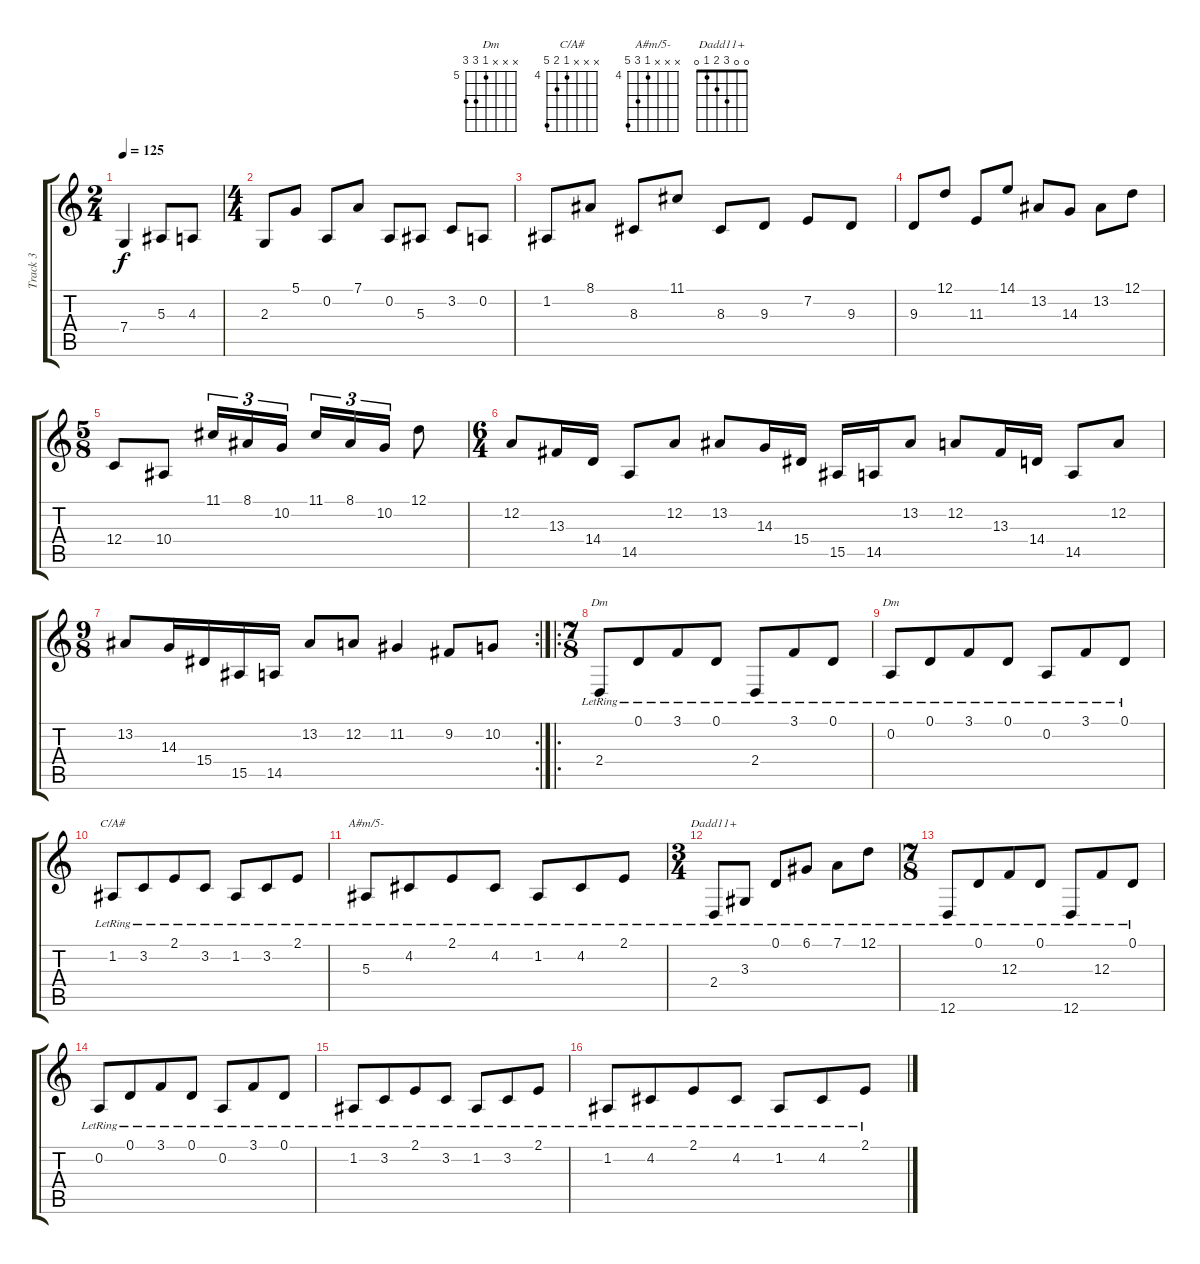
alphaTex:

\track ("Track 3" "Track 3") {instrument acousticgrandpiano}
\staff {score tabs}
\tuning (D4 A3 F3 C3 G2 D2) {hide}
\chord ("Dm" x x x 5 7 0) {firstfret 5}
\chord ("Dm" x x x 5 7 7) {firstfret 5}
\chord ("C/A#" x x x 4 5 8) {firstfret 4}
\chord ("A#m/5-" x x x 4 6 8) {firstfret 4}
\chord ("Dadd11+" 0 0 3 2 1 0)
\ts (2 4)
\tempo 125
\clef g2
\ks c
7.4.4{dy f} 5.3.8 4.3.8 |
\ts (4 4)
2.3.8 5.1.8 0.2.8 7.1.8 0.2.8 5.3.8 3.2.8 0.2.8 |
1.2.8 8.1.8 8.3.8 11.1.8 8.3.8 9.3.8 7.2.8 9.3.8 |
9.3.8 12.1.8 11.3.8 14.1.8 13.2.8 14.3.8 13.2.8 12.1.8 |
\ts (5 8)
12.4.8 10.4.8 11.1.16{tu (3 2)} 8.1.16{tu (3 2)} 10.2.16{tu (3 2)} 11.1.16{tu (3 2)} 8.1.16{tu (3 2)} 10.2.16{tu (3 2)} 12.1.8 |
\ts (6 4)
12.2.8 13.3.16 14.4.16 14.5.8 12.2.8 13.2.8 14.3.16 15.4.16 15.5.16 14.5.16 13.2.8 12.2.8 13.3.16 14.4.16 14.5.8 12.2.8 |
\rc 2
\ts (9 8)
13.2.8 14.3.16 15.4.16 15.5.16 14.5.16 13.2.8 12.2.8 11.2.4 9.2.8 10.2.8 |
\ro
\ts (7 8)
2.4{lr}.8{ch "Dm"} 0.1{lr}.8 3.1{lr}.8 0.1{lr}.8 2.4{lr}.8 3.1{lr}.8 0.1{lr}.8 |
0.2{lr}.8{ch "Dm"} 0.1{lr}.8 3.1{lr}.8 0.1{lr}.8 0.2{lr}.8 3.1{lr}.8 0.1{lr}.8 |
1.2{lr}.8{ch "C/A#"} 3.2{lr}.8 2.1{lr}.8 3.2{lr}.8 1.2{lr}.8 3.2{lr}.8 2.1{lr}.8 |
5.3{lr}.8{ch "A#m/5-"} 4.2{lr}.8 2.1{lr}.8 4.2{lr}.8 1.2{lr}.8 4.2{lr}.8 2.1{lr}.8 |
\ts (3 4)
2.4{lr}.8{ch "Dadd11+"} 3.3{lr}.8 0.1{lr}.8 6.1{lr}.8 7.1{lr}.8 12.1{lr}.8 |
\ts (7 8)
12.6{lr}.8 0.1{lr}.8 12.3{lr}.8 0.1{lr}.8 12.6{lr}.8 12.3{lr}.8 0.1{lr}.8 |
0.2{lr}.8 0.1{lr}.8 3.1{lr}.8 0.1{lr}.8 0.2{lr}.8 3.1{lr}.8 0.1{lr}.8 |
1.2{lr}.8 3.2{lr}.8 2.1{lr}.8 3.2{lr}.8 1.2{lr}.8 3.2{lr}.8 2.1{lr}.8 |
1.2{lr}.8 4.2{lr}.8 2.1{lr}.8 4.2{lr}.8 1.2{lr}.8 4.2{lr}.8 2.1{lr}.8
